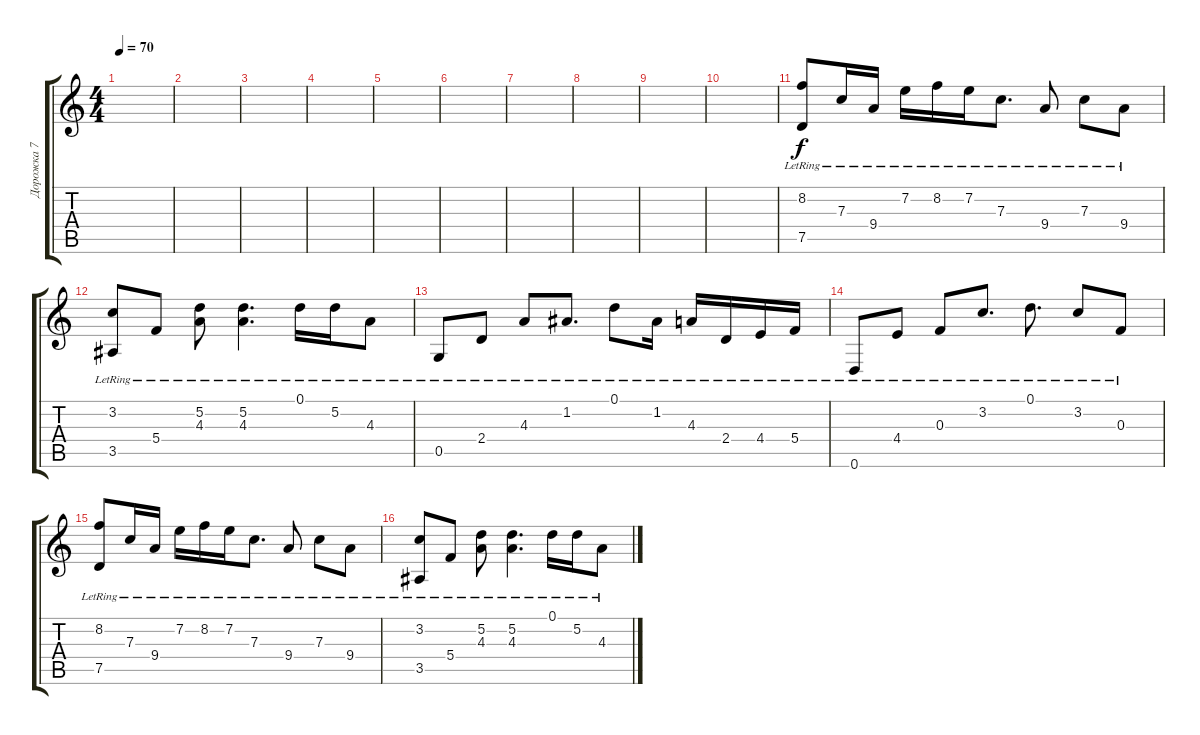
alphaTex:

\track ("Дорожка 7" "Дорожка 7") {instrument acousticguitarsteel}
\staff {score tabs}
\tuning (D4 A3 F3 C3 G2 D2) {hide}
\ts (4 4)
\tempo 70
\clef g2
\ks c
|
|
|
|
|
|
|
|
|
|
(8.2{lr} 7.5{lr}).8 7.3{lr}.16 9.4{lr}.16 7.2{lr}.16 8.2{lr}.16 7.2{lr}.16 7.3{lr}.8{d} 9.4{lr}.8 7.3{lr}.8 9.4{lr}.8 |
(3.2{lr} 3.5{lr}).8 5.4{lr}.8 (5.2{lr} 4.3{lr}).8 (5.2{lr} 4.3{lr}).4{d} 0.1{lr}.16 5.2{lr}.16 4.3{lr}.8 |
0.5{lr}.8 2.4{lr}.8 4.3{lr}.8 1.2{lr}.8{d} 0.1{lr}.8 1.2{lr}.16 4.3{lr}.16 2.4{lr}.16 4.4{lr}.16 5.4{lr}.16 |
0.6{lr}.8 4.4{lr}.8 0.3{lr}.8 3.2{lr}.8{d} 0.1{lr}.8{d} 3.2{lr}.8 0.3{lr}.8 |
(8.2{lr} 7.5{lr}).8 7.3{lr}.16 9.4{lr}.16 7.2{lr}.16 8.2{lr}.16 7.2{lr}.16 7.3{lr}.8{d} 9.4{lr}.8 7.3{lr}.8 9.4{lr}.8 |
(3.2{lr} 3.5{lr}).8 5.4{lr}.8 (5.2{lr} 4.3{lr}).8 (5.2{lr} 4.3{lr}).4{d} 0.1{lr}.16 5.2{lr}.16 4.3{lr}.8
